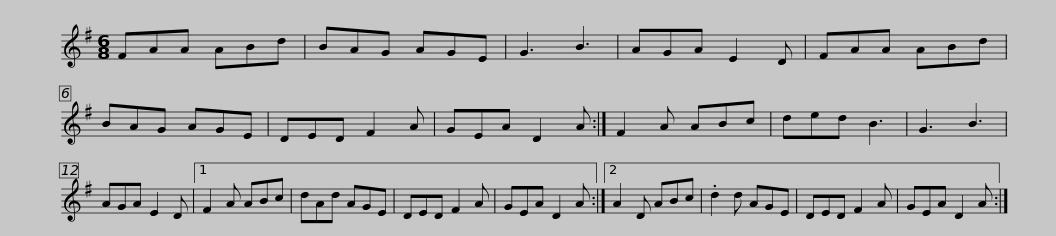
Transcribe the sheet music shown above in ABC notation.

X:1
L:1/8
M:6/8
I:linebreak $
K:G
V:1 treble
V:1
 FAA ABd | BAG AGE | G3 B3 | AGA E2 D | FAA ABd | %5
 BAG AGE | DED F2 A | GEA D2 A :|$ F2 A ABc | ded B3 | %10
 G3 B3 | AGA E2 D |1 F2 A ABc | dAd AGE | DED F2 A | %15
 GEA D2 A :|2$ A2 D ABc | .d2 d AGE | DED F2 A | GEA D2 A :| %20
